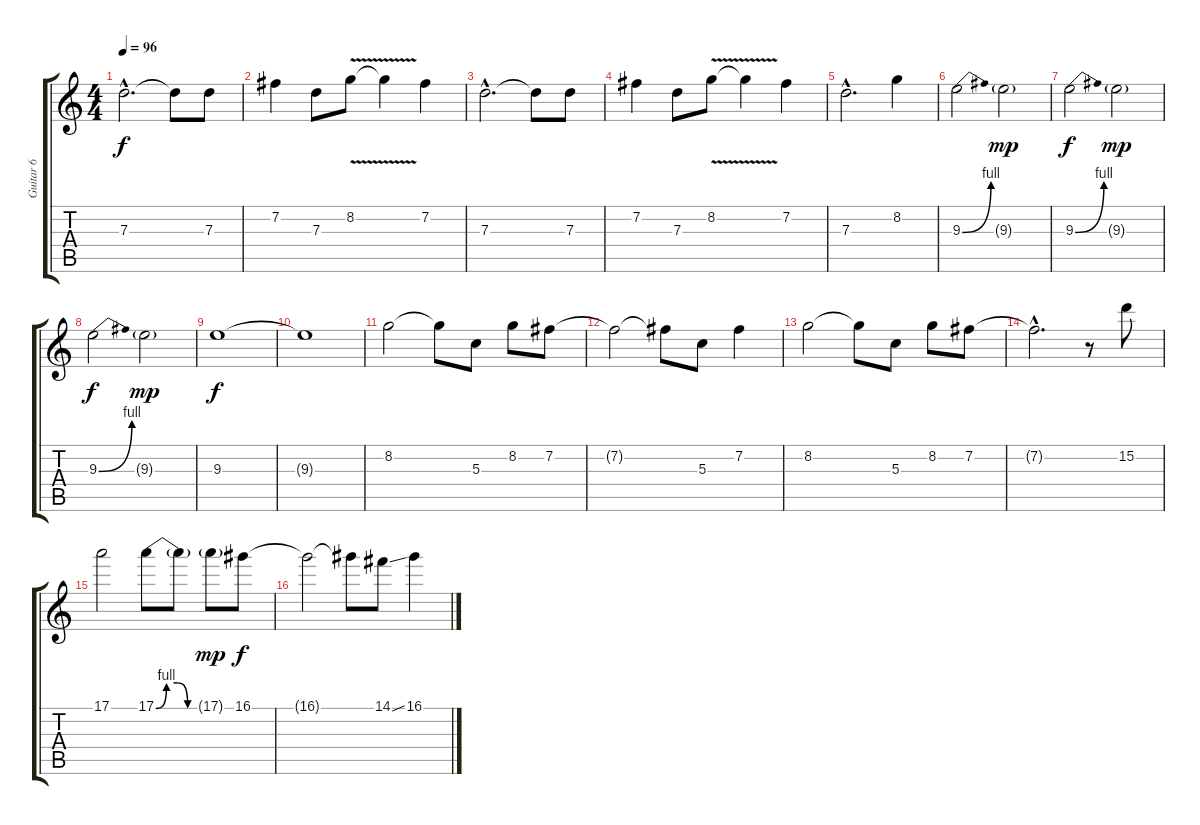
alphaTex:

\track ("Guitar 6" "Guitar 6") {instrument distortionguitar}
\staff {score tabs}
\tuning (E4 B3 G3 D3 A2 E2) {hide}
\ts (4 4)
\tempo 96
\clef g2
\ks c
7.3{hac}.2{d dy f volume 9} 7.3{t}.8 7.3.8 |
7.2.4 7.3.8 8.2{v}.8 8.2{t}.4 7.2.4 |
7.3{hac}.2{d} 7.3{t}.8 7.3.8 |
7.2.4 7.3.8 8.2{v}.8 8.2{t}.4 7.2.4 |
7.3{hac}.2{d} 8.2.4 |
9.3{be (bend 0 0 60 4)}.2 9.3{g}.2{dy mp} |
9.3{be (bend 0 0 60 4)}.2{dy f} 9.3{g}.2{dy mp} |
9.3{be (bend 0 0 60 4)}.2{dy f} 9.3{g}.2{dy mp} |
9.3.1{dy f} |
9.3{t}.1 |
8.2.2{volume 15} 8.2{t}.8 5.3.8 8.2.8 7.2.8 |
7.2{t}.2 7.2{t}.8 5.3.8 7.2.4 |
8.2.2 8.2{t}.8 5.3.8 8.2.8 7.2.8 |
7.2{hac t}.2{d} r.8 15.2.8 |
17.1.2 17.1{be (custom 0 0 15 4 30 4 45 0 60 0)}.8 17.1{t}.8 17.1{g}.8{dy mp} 16.1.8{dy f} |
16.1{t}.2 16.1{t}.8 14.1{ss}.8 16.1.4
